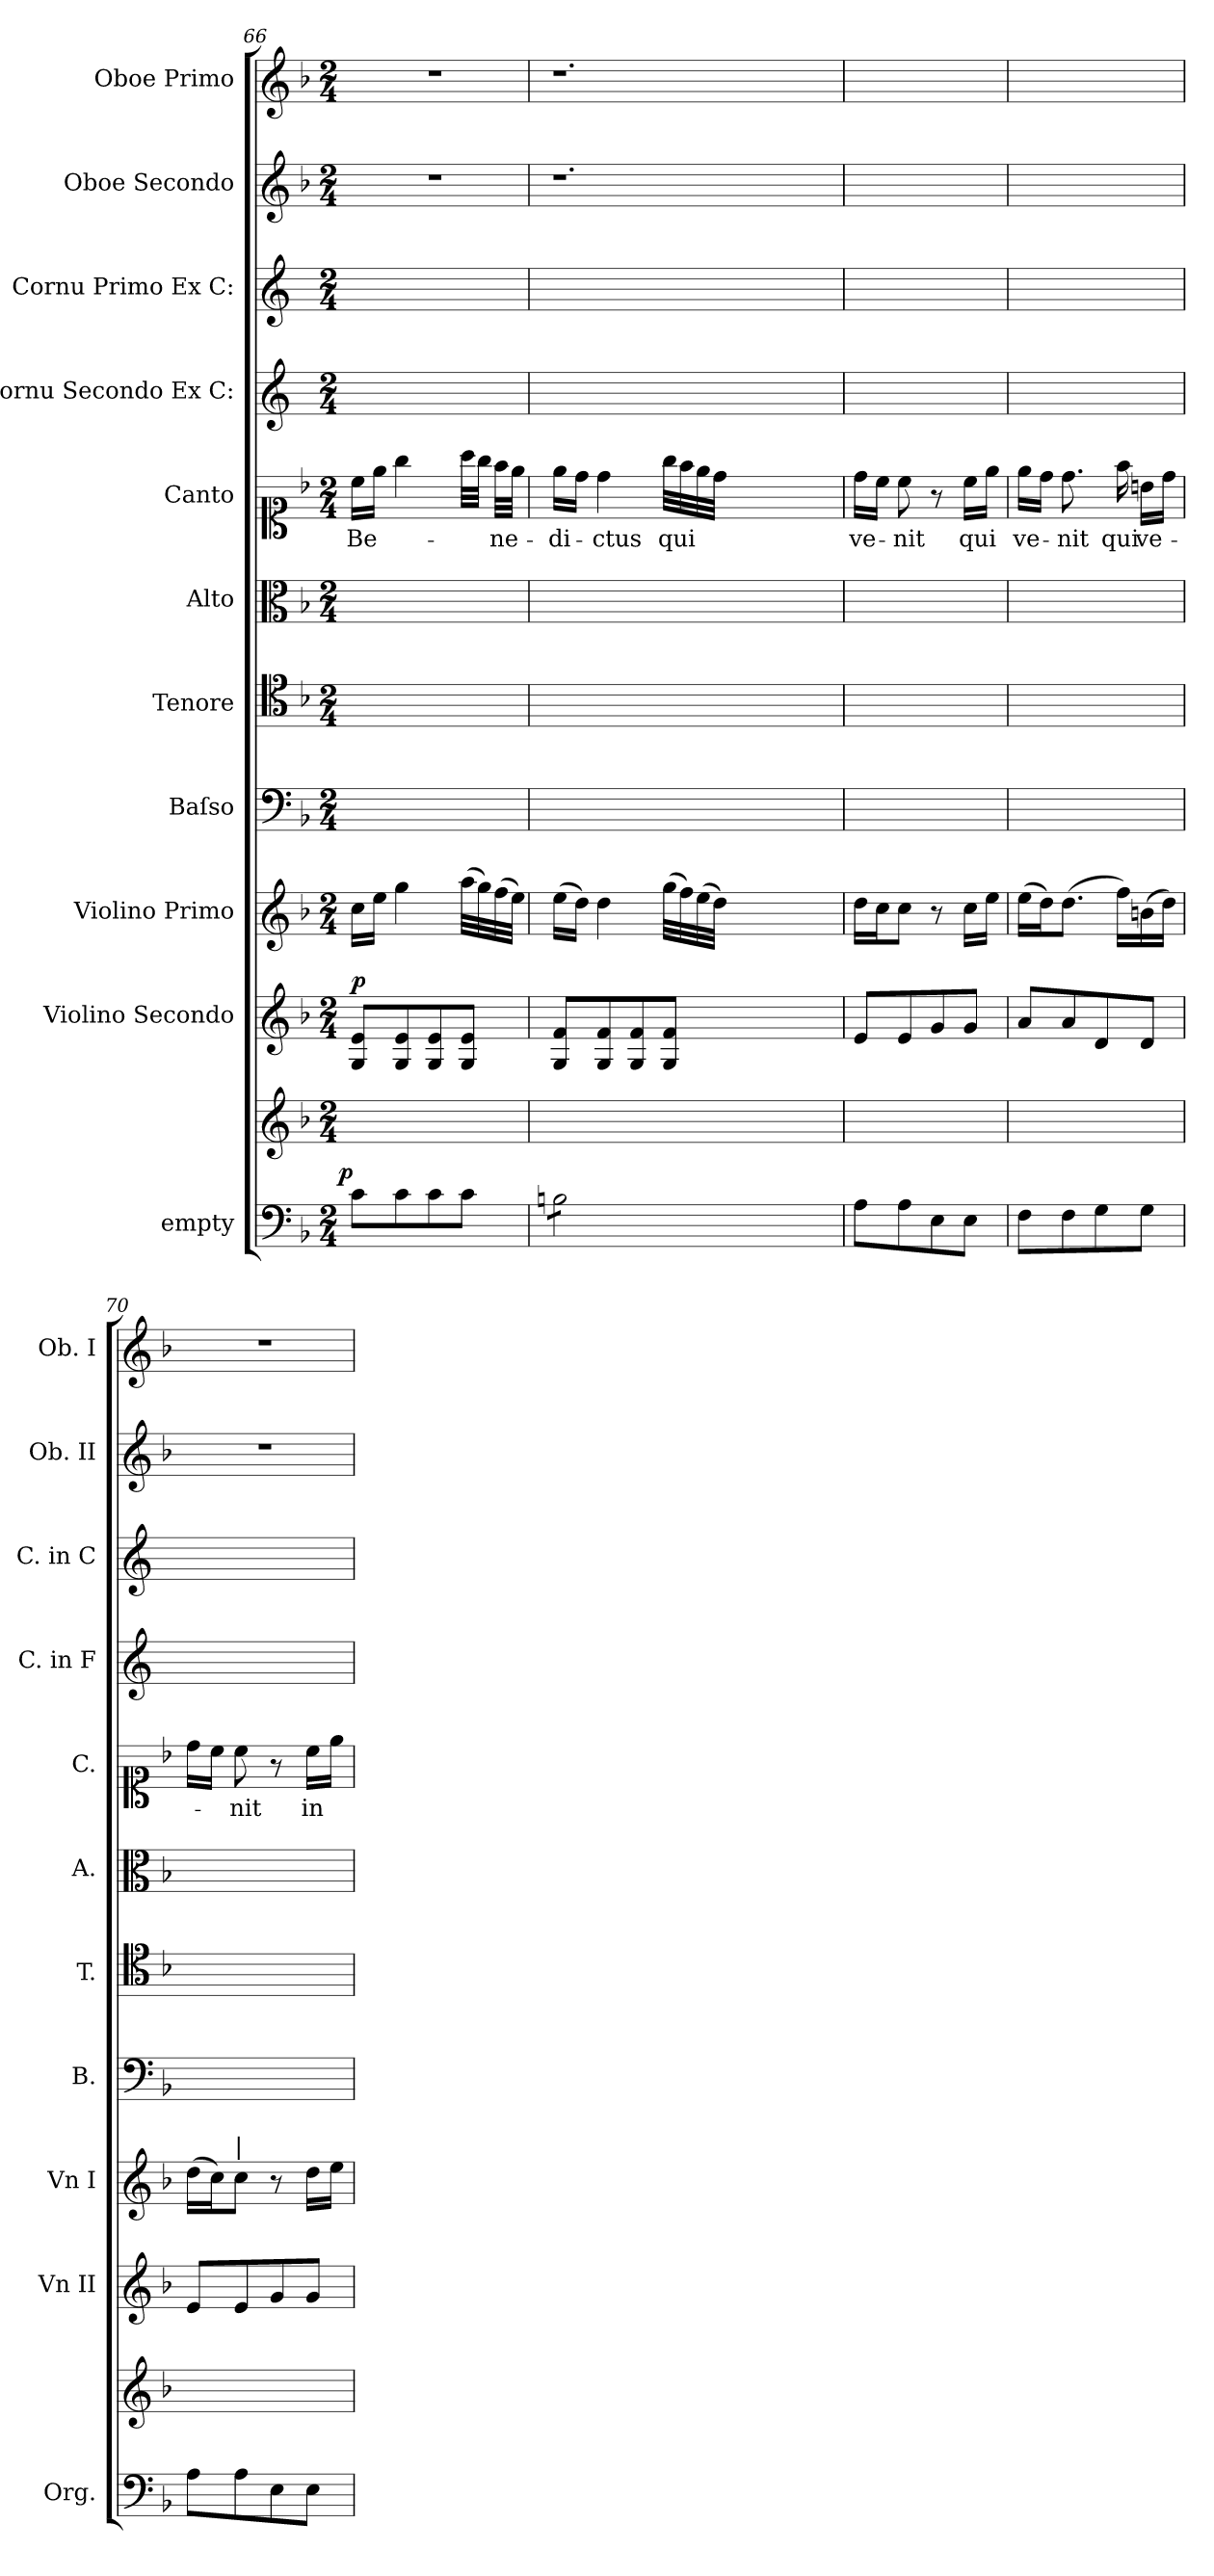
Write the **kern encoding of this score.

**kern	**kern	**dynam	**kern	**dynam	**kern	**dynam	**kern	**kern	**kern	**kern	**text	**kern	**kern	**kern	**kern
*part11	*part11	*part11	*part10	*part10	*part9	*part9	*part8	*part7	*part6	*part5	*part5	*part4	*part3	*part2	*part1
*staff12	*staff11	*staff11/12	*staff10	*staff10	*staff9	*staff9	*staff8	*staff7	*staff6	*staff5	*staff5	*staff4	*staff3	*staff2	*staff1
*I"empty	*	*	*I"Violino Secondo	*	*I"Violino Primo	*	*I"Baſso	*I"Tenore	*I"Alto	*I"Canto	*	*I"Cornu Secondo Ex C:	*I"Cornu Primo Ex C:	*I"Oboe Secondo	*I"Oboe Primo
*I'Org.	*	*	*I'Vn II	*	*I'Vn I	*	*I'B.	*I'T.	*I'A.	*I'C.	*	*I'C. in F	*I'C. in C	*I'Ob. II	*I'Ob. I
*clefF4	*clefG2	*	*clefG2	*	*clefG2	*	*clefF4	*clefC4	*clefC3	*clefC1	*	*clefG2	*clefG2	*clefG2	*clefG2
*	*	*	*	*	*	*	*	*	*	*	*	*ITrd4c7	*ITrd4c7	*	*
*k[b-]	*k[b-]	*	*k[b-]	*	*k[b-]	*	*k[b-]	*k[b-]	*k[b-]	*k[b-]	*	*k[b-]	*k[b-]	*k[b-]	*k[b-]
*F:	*F:	*	*F:	*	*F:	*	*F:	*F:	*F:	*F:	*	*F:	*F:	*F:	*F:
*M2/4	*M2/4	*	*M2/4	*	*M2/4	*	*M2/4	*M2/4	*M2/4	*M2/4	*	*M2/4	*M2/4	*M2/4	*M2/4
=66	=66	=66	=66	=66	=66	=66	=66	=66	=66	=66	=66	=66	=66	=66	=66
!	!	!LO:DY:rj	!	!LO:DY:a	!	!LO:DY:a	!	!	!	!	!	!	!	!	!
8c\L	2ryy	p	8G/ 8e/L	p	16cc\LL	pio&colon;	2ryy	2ryy	2ryy	16cc\LL	Be-	2ryy	2ryy	2r	2r
.	.	.	.	.	16ee\JJ	.	.	.	.	16ee\JJ	.	.	.	.	.
8c\	.	.	8G/ 8e/	.	4gg\	.	.	.	.	4gg\	.	.	.	.	.
8c\	.	.	8G/ 8e/	.	.	.	.	.	.	.	.	.	.	.	.
8c\J	.	.	8G/ 8e/J	.	(32aa\LLL	.	.	.	.	32aa\LLL	.	.	.	.	.
.	.	.	.	.	32gg\)	.	.	.	.	32gg\JJJ	.	.	.	.	.
.	.	.	.	.	(32ff\	.	.	.	.	32ff\LLL	-ne-	.	.	.	.
.	.	.	.	.	32ee\JJJ)	.	.	.	.	32ee\JJJ	.	.	.	.	.
=67	=67	=67	=67	=67	=67	=67	=67	=67	=67	=67	=67	=67	=67	=67	=67
*tremolo	*	*	*	*	*	*	*	*	*	*	*	*	*	*	*
8Bn\L	2ryy	.	8G/ 8f/L	.	(16ee\LL	.	2ryy	2ryy	2ryy	16ee\LL	-di-	2ryy	2ryy	1.r	1.r
.	.	.	.	.	16dd\JJ)	.	.	.	.	16dd\JJ	.	.	.	.	.
8Bn\	.	.	8G/ 8f/	.	4dd\	.	.	.	.	4dd\	-ctus	.	.	.	.
8Bn\	.	.	8G/ 8f/	.	.	.	.	.	.	.	.	.	.	.	.
8Bn\J	.	.	8G/ 8f/J	.	(32gg\LLL	.	.	.	.	32gg\LLL	qui	.	.	.	.
*Xtremolo	*	*	*	*	*	*	*	*	*	*	*	*	*	*	*
.	.	.	.	.	32ff\)	.	.	.	.	32ff\	.	.	.	.	.
.	.	.	.	.	(32ee\	.	.	.	.	32ee\	.	.	.	.	.
.	.	.	.	.	32dd\JJJ)	.	.	.	.	32dd\JJJ	.	.	.	.	.
1ryy	1ryy	.	1ryy	.	1ryy	.	1ryy	1ryy	1ryy	1ryy	.	1ryy	1ryy	.	.
=68	=68	=68	=68	=68	=68	=68	=68	=68	=68	=68	=68	=68	=68	=68	=68
8A\L	2ryy	.	8e/L	.	16dd\LL	.	2ryy	2ryy	2ryy	16dd\LL	ve-	2ryy	2ryy	2ryy	2ryy
.	.	.	.	.	16cc\J	.	.	.	.	16cc\JJ	.	.	.	.	.
8A\	.	.	8e/	.	8cc\J	.	.	.	.	8cc\	-nit	.	.	.	.
8E\	.	.	8g/	.	8r	.	.	.	.	8r	.	.	.	.	.
8E\J	.	.	8g/J	.	16cc\LL	.	.	.	.	16cc\LL	qui	.	.	.	.
.	.	.	.	.	16ee\JJ	.	.	.	.	16ee\JJ	.	.	.	.	.
=69	=69	=69	=69	=69	=69	=69	=69	=69	=69	=69	=69	=69	=69	=69	=69
8F\L	2ryy	.	8a/L	.	(16ee\LL	.	2ryy	2ryy	2ryy	16ee\LL	ve-	2ryy	2ryy	2ryy	2ryy
.	.	.	.	.	16dd\J)	.	.	.	.	16dd\JJ	.	.	.	.	.
8F\	.	.	8a/	.	(8.dd\J	.	.	.	.	8.dd\	-nit	.	.	.	.
8G\	.	.	8d/	.	.	.	.	.	.	.	.	.	.	.	.
.	.	.	.	.	16ff\LL)	.	.	.	.	16ff\	qui	.	.	.	.
8G\J	.	.	8d/J	.	(16bn\	.	.	.	.	16bn\LL	ve-	.	.	.	.
.	.	.	.	.	16dd\JJ)	.	.	.	.	16dd\JJ	.	.	.	.	.
=70	=70	=70	=70	=70	=70	=70	=70	=70	=70	=70	=70	=70	=70	=70	=70
8A\L	2ryy	.	8e/L	.	(16dd\LL	.	2ryy	2ryy	2ryy	16dd\LL	.	2ryy	2ryy	2r	2r
.	.	.	.	.	16cc\J)	.	.	.	.	16cc\JJ	.	.	.	.	.
!	!	!	!	!	!LO:TX:a:t=|	!	!	!	!	!	!	!	!	!	!
8A\	.	.	8e/	.	8cc\J	.	.	.	.	8cc\	-nit	.	.	.	.
8E\	.	.	8g/	.	8r	.	.	.	.	8r	.	.	.	.	.
8E\J	.	.	8g/J	.	16dd\LL	.	.	.	.	16cc\LL	in	.	.	.	.
.	.	.	.	.	16ee\JJ	.	.	.	.	16ee\JJ	.	.	.	.	.
=	=	=	=	=	=	=	=	=	=	=	=	=	=	=	=
*-	*-	*-	*-	*-	*-	*-	*-	*-	*-	*-	*-	*-	*-	*-	*-
